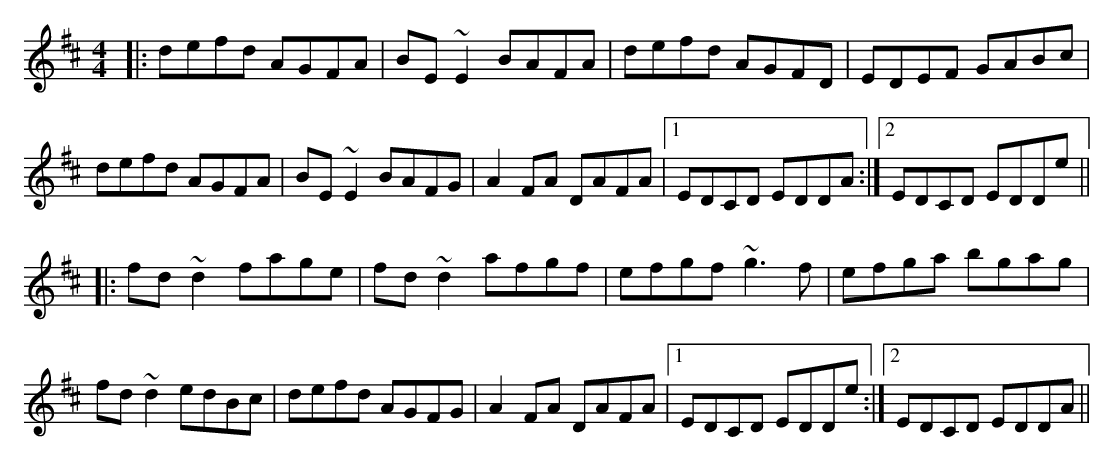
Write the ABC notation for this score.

X:1
M:4/4
K:D
|:defd AGFA|BE~E2 BAFA|defd AGFD|EDEF GABc|
defd AGFA|BE~E2 BAFG|A2FA DAFA|1 EDCD EDDA:|2 EDCD EDDe||
|:fd~d2 fage|fd~d2 afgf|efgf ~g3f|efga bgag|
fd~d2 edBc|defd AGFG|A2FA DAFA|1 EDCD EDDe:|2 EDCD EDDA||
